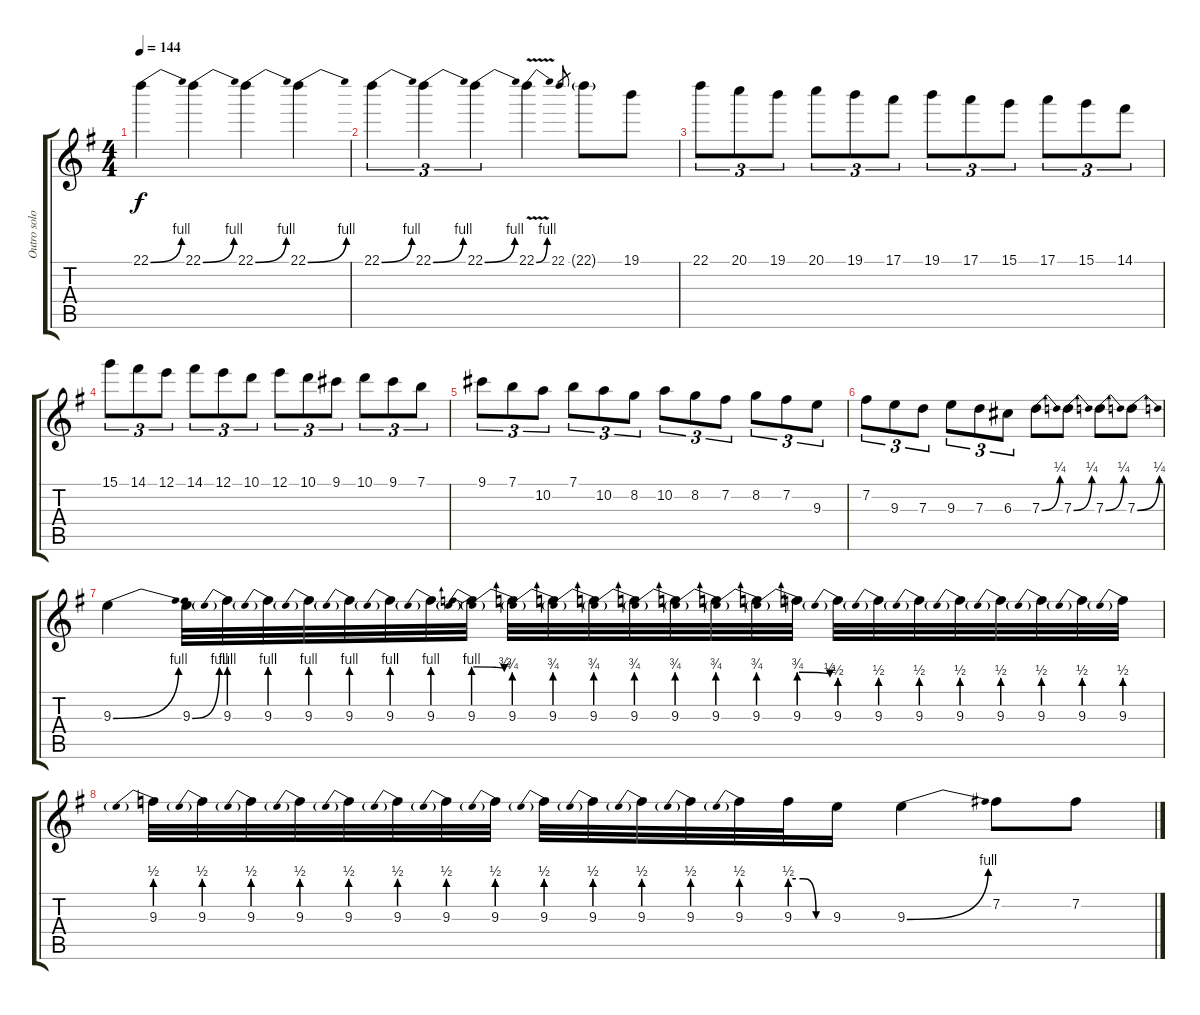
\track ("Outro solo" "Outro solo") {instrument distortionguitar}
\staff {score tabs}
\tuning (E4 B3 G3 D3 A2 E2) {hide}
\ts (4 4)
\tempo 144
\clef g2
\ks g
22.1{be (bend 0 0 60 4)}.4{dy f} 22.1{be (bend 0 0 60 4)}.4 22.1{be (bend 0 0 60 4)}.4 22.1{be (bend 0 0 60 4)}.4 |
22.1{be (bend 0 0 60 4)}.4{tu (3 2)} 22.1{be (bend 0 0 60 4)}.4{tu (3 2)} 22.1{be (bend 0 0 60 4)}.4{tu (3 2)} 22.1{be (bend 0 0 60 4) v}.4 22.1.8{gr} 22.1{g}.8 19.1.8 |
22.1.8{tu (3 2)} 20.1.8{tu (3 2)} 19.1.8{tu (3 2)} 20.1.8{tu (3 2)} 19.1.8{tu (3 2)} 17.1.8{tu (3 2)} 19.1.8{tu (3 2)} 17.1.8{tu (3 2)} 15.1.8{tu (3 2)} 17.1.8{tu (3 2)} 15.1.8{tu (3 2)} 14.1.8{tu (3 2)} |
15.1.8{tu (3 2)} 14.1.8{tu (3 2)} 12.1.8{tu (3 2)} 14.1.8{tu (3 2)} 12.1.8{tu (3 2)} 10.1.8{tu (3 2)} 12.1.8{tu (3 2)} 10.1.8{tu (3 2)} 9.1.8{tu (3 2)} 10.1.8{tu (3 2)} 9.1.8{tu (3 2)} 7.1.8{tu (3 2)} |
9.1.8{tu (3 2)} 7.1.8{tu (3 2)} 10.2.8{tu (3 2)} 7.1.8{tu (3 2)} 10.2.8{tu (3 2)} 8.2.8{tu (3 2)} 10.2.8{tu (3 2)} 8.2.8{tu (3 2)} 7.2.8{tu (3 2)} 8.2.8{tu (3 2)} 7.2.8{tu (3 2)} 9.3.8{tu (3 2)} |
7.2.8{tu (3 2)} 9.3.8{tu (3 2)} 7.3.8{tu (3 2)} 9.3.8{tu (3 2)} 7.3.8{tu (3 2)} 6.3.8{tu (3 2)} 7.3{be (bend 0 0 60 1)}.8 7.3{be (bend 0 0 60 1)}.8 7.3{be (bend 0 0 60 1)}.8 7.3{be (bend 0 0 60 1)}.8 |
9.3{be (bend 0 0 60 4)}.4 9.3{be (bend 0 0 60 4)}.32 9.3{be (prebend 0 4 60 4)}.32 9.3{be (prebend 0 4 60 4)}.32 9.3{be (prebend 0 4 60 4)}.32 9.3{be (prebend 0 4 60 4)}.32 9.3{be (prebend 0 4 60 4)}.32 9.3{be (prebend 0 4 60 4)}.32 9.3{be (prebendrelease 0 4 60 3)}.32 9.3{be (prebend 0 3 60 3)}.32 9.3{be (prebend 0 3 60 3)}.32 9.3{be (prebend 0 3 60 3)}.32 9.3{be (prebend 0 3 60 3)}.32 9.3{be (prebend 0 3 60 3)}.32 9.3{be (prebend 0 3 60 3)}.32 9.3{be (prebend 0 3 60 3)}.32 9.3{be (prebendrelease 0 3 60 2)}.32 9.3{be (prebend 0 2 60 2)}.32 9.3{be (prebend 0 2 60 2)}.32 9.3{be (prebend 0 2 60 2)}.32 9.3{be (prebend 0 2 60 2)}.32 9.3{be (prebend 0 2 60 2)}.32 9.3{be (prebend 0 2 60 2)}.32 9.3{be (prebend 0 2 60 2)}.32 9.3{be (prebend 0 2 60 2)}.32 |
9.3{be (prebend 0 2 60 2)}.32 9.3{be (prebend 0 2 60 2)}.32 9.3{be (prebend 0 2 60 2)}.32 9.3{be (prebend 0 2 60 2)}.32 9.3{be (prebend 0 2 60 2)}.32 9.3{be (prebend 0 2 60 2)}.32 9.3{be (prebend 0 2 60 2)}.32 9.3{be (prebend 0 2 60 2)}.32 9.3{be (prebend 0 2 60 2)}.32 9.3{be (prebend 0 2 60 2)}.32 9.3{be (prebend 0 2 60 2)}.32 9.3{be (prebend 0 2 60 2)}.32 9.3{be (prebend 0 2 60 2)}.32 9.3{be (custom 0 2 20 2 40 0 60 0)}.32 9.3.16 9.3{be (bend 0 0 60 4)}.4 7.2.8 7.2.8
